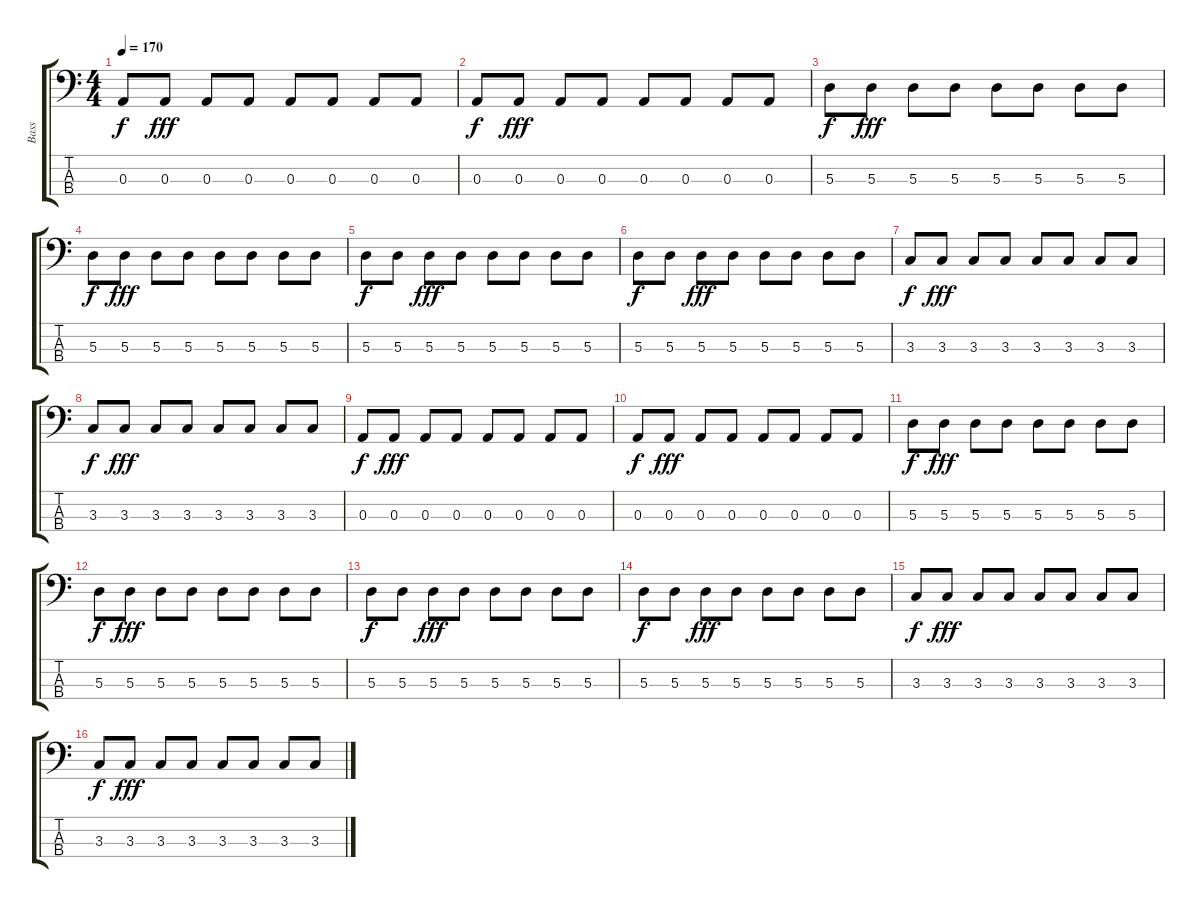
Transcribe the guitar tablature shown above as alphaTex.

\track ("Bass" "Bass") {instrument electricbassfinger}
\staff {score tabs}
\tuning (G2 D2 A1 E1) {hide}
\ts (4 4)
\tempo 170
\clef f4
\ks c
0.3.8{dy f} 0.3.8{dy fff} 0.3.8 0.3.8 0.3.8 0.3.8 0.3.8 0.3.8 |
0.3.8{dy f} 0.3.8{dy fff} 0.3.8 0.3.8 0.3.8 0.3.8 0.3.8 0.3.8 |
5.3.8{dy f} 5.3.8{dy fff} 5.3.8 5.3.8 5.3.8 5.3.8 5.3.8 5.3.8 |
5.3.8{dy f} 5.3.8{dy fff} 5.3.8 5.3.8 5.3.8 5.3.8 5.3.8 5.3.8 |
5.3.8{dy f} 5.3.8 5.3.8{dy fff} 5.3.8 5.3.8 5.3.8 5.3.8 5.3.8 |
5.3.8{dy f} 5.3.8 5.3.8{dy fff} 5.3.8 5.3.8 5.3.8 5.3.8 5.3.8 |
3.3.8{dy f} 3.3.8{dy fff} 3.3.8 3.3.8 3.3.8 3.3.8 3.3.8 3.3.8 |
3.3.8{dy f} 3.3.8{dy fff} 3.3.8 3.3.8 3.3.8 3.3.8 3.3.8 3.3.8 |
0.3.8{dy f} 0.3.8{dy fff} 0.3.8 0.3.8 0.3.8 0.3.8 0.3.8 0.3.8 |
0.3.8{dy f} 0.3.8{dy fff} 0.3.8 0.3.8 0.3.8 0.3.8 0.3.8 0.3.8 |
5.3.8{dy f} 5.3.8{dy fff} 5.3.8 5.3.8 5.3.8 5.3.8 5.3.8 5.3.8 |
5.3.8{dy f} 5.3.8{dy fff} 5.3.8 5.3.8 5.3.8 5.3.8 5.3.8 5.3.8 |
5.3.8{dy f} 5.3.8 5.3.8{dy fff} 5.3.8 5.3.8 5.3.8 5.3.8 5.3.8 |
5.3.8{dy f} 5.3.8 5.3.8{dy fff} 5.3.8 5.3.8 5.3.8 5.3.8 5.3.8 |
3.3.8{dy f} 3.3.8{dy fff} 3.3.8 3.3.8 3.3.8 3.3.8 3.3.8 3.3.8 |
3.3.8{dy f} 3.3.8{dy fff} 3.3.8 3.3.8 3.3.8 3.3.8 3.3.8 3.3.8
